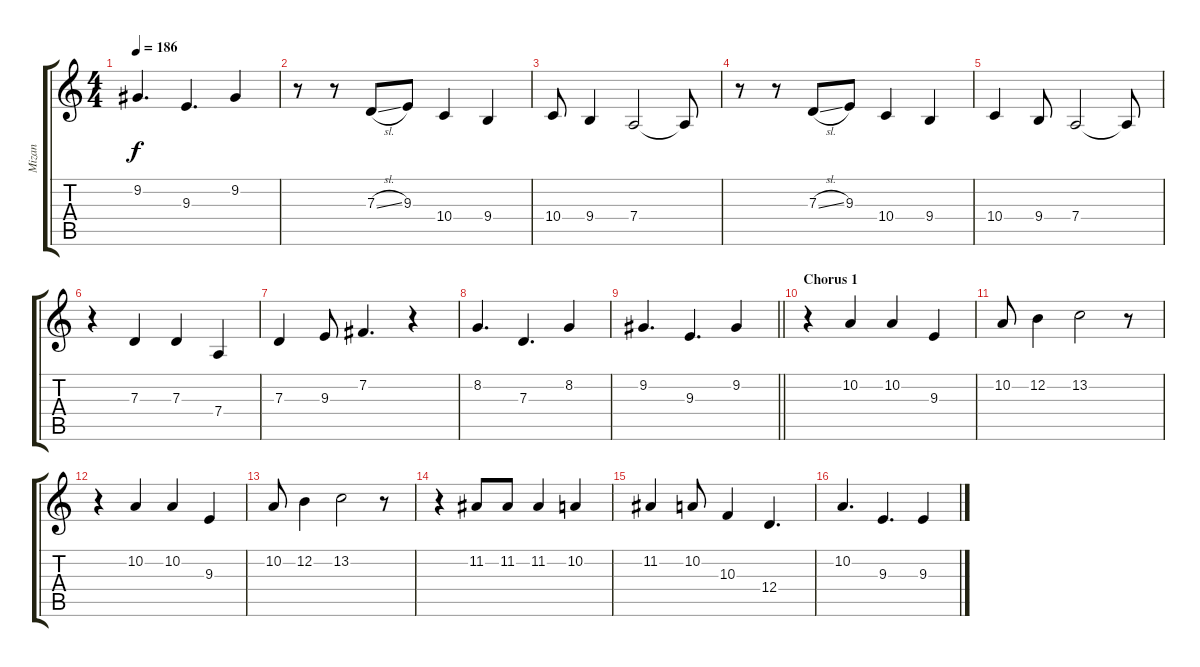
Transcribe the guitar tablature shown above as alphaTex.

\track ("Mizan" "Mizan") {instrument flute}
\staff {score tabs}
\tuning (E4 B3 G3 D3 A2 E2) {hide}
\ts (4 4)
\tempo 186
\clef g2
\ks c
9.2.4{d dy f} 9.3.4{d} 9.2.4 |
r.8 r.8 7.3{sl}.8 9.3.8 10.4.4 9.4.4 |
10.4.8 9.4.4 7.4.2 7.4{t}.8 |
r.8 r.8 7.3{sl}.8 9.3.8 10.4.4 9.4.4 |
10.4.4 9.4.8 7.4.2 7.4{t}.8 |
r.4 7.3.4 7.3.4 7.4.4 |
7.3.4 9.3.8 7.2.4{d} r.4 |
8.2.4{d} 7.3.4{d} 8.2.4 |
\barLineRight lightlight
9.2.4{d} 9.3.4{d} 9.2.4 |
\section ("" "Chorus 1")
r.4 10.2.4 10.2.4 9.3.4 |
10.2.8 12.2.4 13.2.2 r.8 |
r.4 10.2.4 10.2.4 9.3.4 |
10.2.8 12.2.4 13.2.2 r.8 |
r.4 11.2.8 11.2.8 11.2.4 10.2.4 |
11.2.4 10.2.8 10.3.4 12.4.4{d} |
10.2.4{d} 9.3.4{d} 9.3.4
